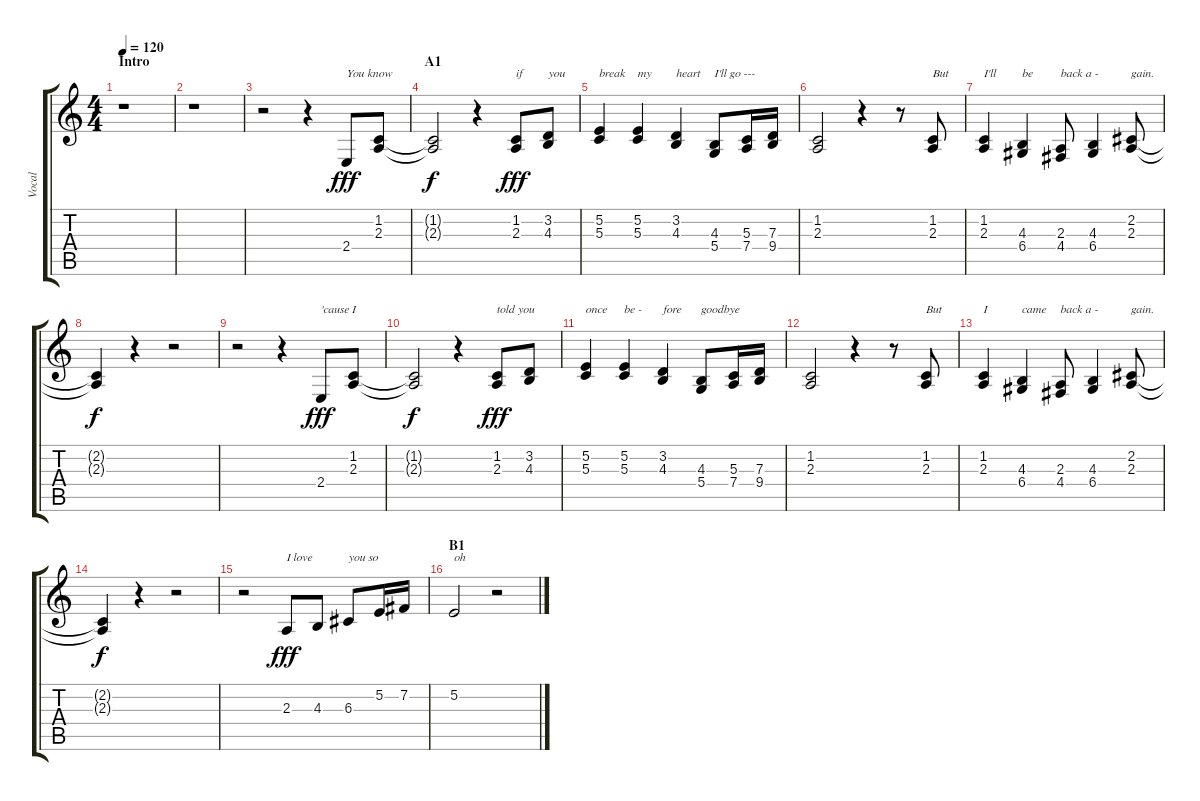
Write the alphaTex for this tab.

\track ("Vocal" "Vocal") {instrument acousticgrandpiano}
\staff {score tabs}
\tuning (E4 B3 G3 D3 A2 E2) {hide}
\ts (4 4)
\section ("" "Intro")
\tempo 120
\clef g2
\ks c
r.1{dy fff instrument acousticgrandpiano} |
r.1 |
r.2 r.4 2.4.8{txt "You know"} (1.2 2.3).8 |
\section ("" "A1")
(1.2{t} 2.3{t}).2{dy f} r.4 (1.2 2.3).8{txt "if" dy fff} (3.2 4.3).8{txt "you"} |
(5.2 5.3).4{txt "break"} (5.2 5.3).4{txt "my"} (3.2 4.3).4{txt "heart"} (4.3 5.4).8{txt "I'll go ---"} (5.3 7.4).16 (7.3 9.4).16 |
(1.2 2.3).2 r.4 r.8 (1.2 2.3).8{txt "But"} |
(1.2 2.3).4{txt "I'll"} (4.3 6.4).4{txt "be"} (2.3 4.4).8{txt "back a -"} (4.3 6.4).4 (2.2 2.3).8{txt "gain."} |
(2.2{t} 2.3{t}).4{dy f} r.4 r.2 |
r.2 r.4 2.4.8{txt "'cause I" dy fff} (1.2 2.3).8 |
(1.2{t} 2.3{t}).2{dy f} r.4 (1.2 2.3).8{txt "told you" dy fff} (3.2 4.3).8 |
(5.2 5.3).4{txt "once"} (5.2 5.3).4{txt "be -"} (3.2 4.3).4{txt "fore"} (4.3 5.4).8{txt "goodbye"} (5.3 7.4).16 (7.3 9.4).16 |
(1.2 2.3).2 r.4 r.8 (1.2 2.3).8{txt "But"} |
(1.2 2.3).4{txt "I"} (4.3 6.4).4{txt "came"} (2.3 4.4).8{txt "back a -"} (4.3 6.4).4 (2.2 2.3).8{txt "gain."} |
(2.2{t} 2.3{t}).4{dy f} r.4 r.2 |
r.2 2.3.8{txt "I love" dy fff} 4.3.8 6.3.8{txt "you so"} 5.2.16 7.2.16 |
\section ("" "B1")
5.2.2{txt "oh"} r.2
